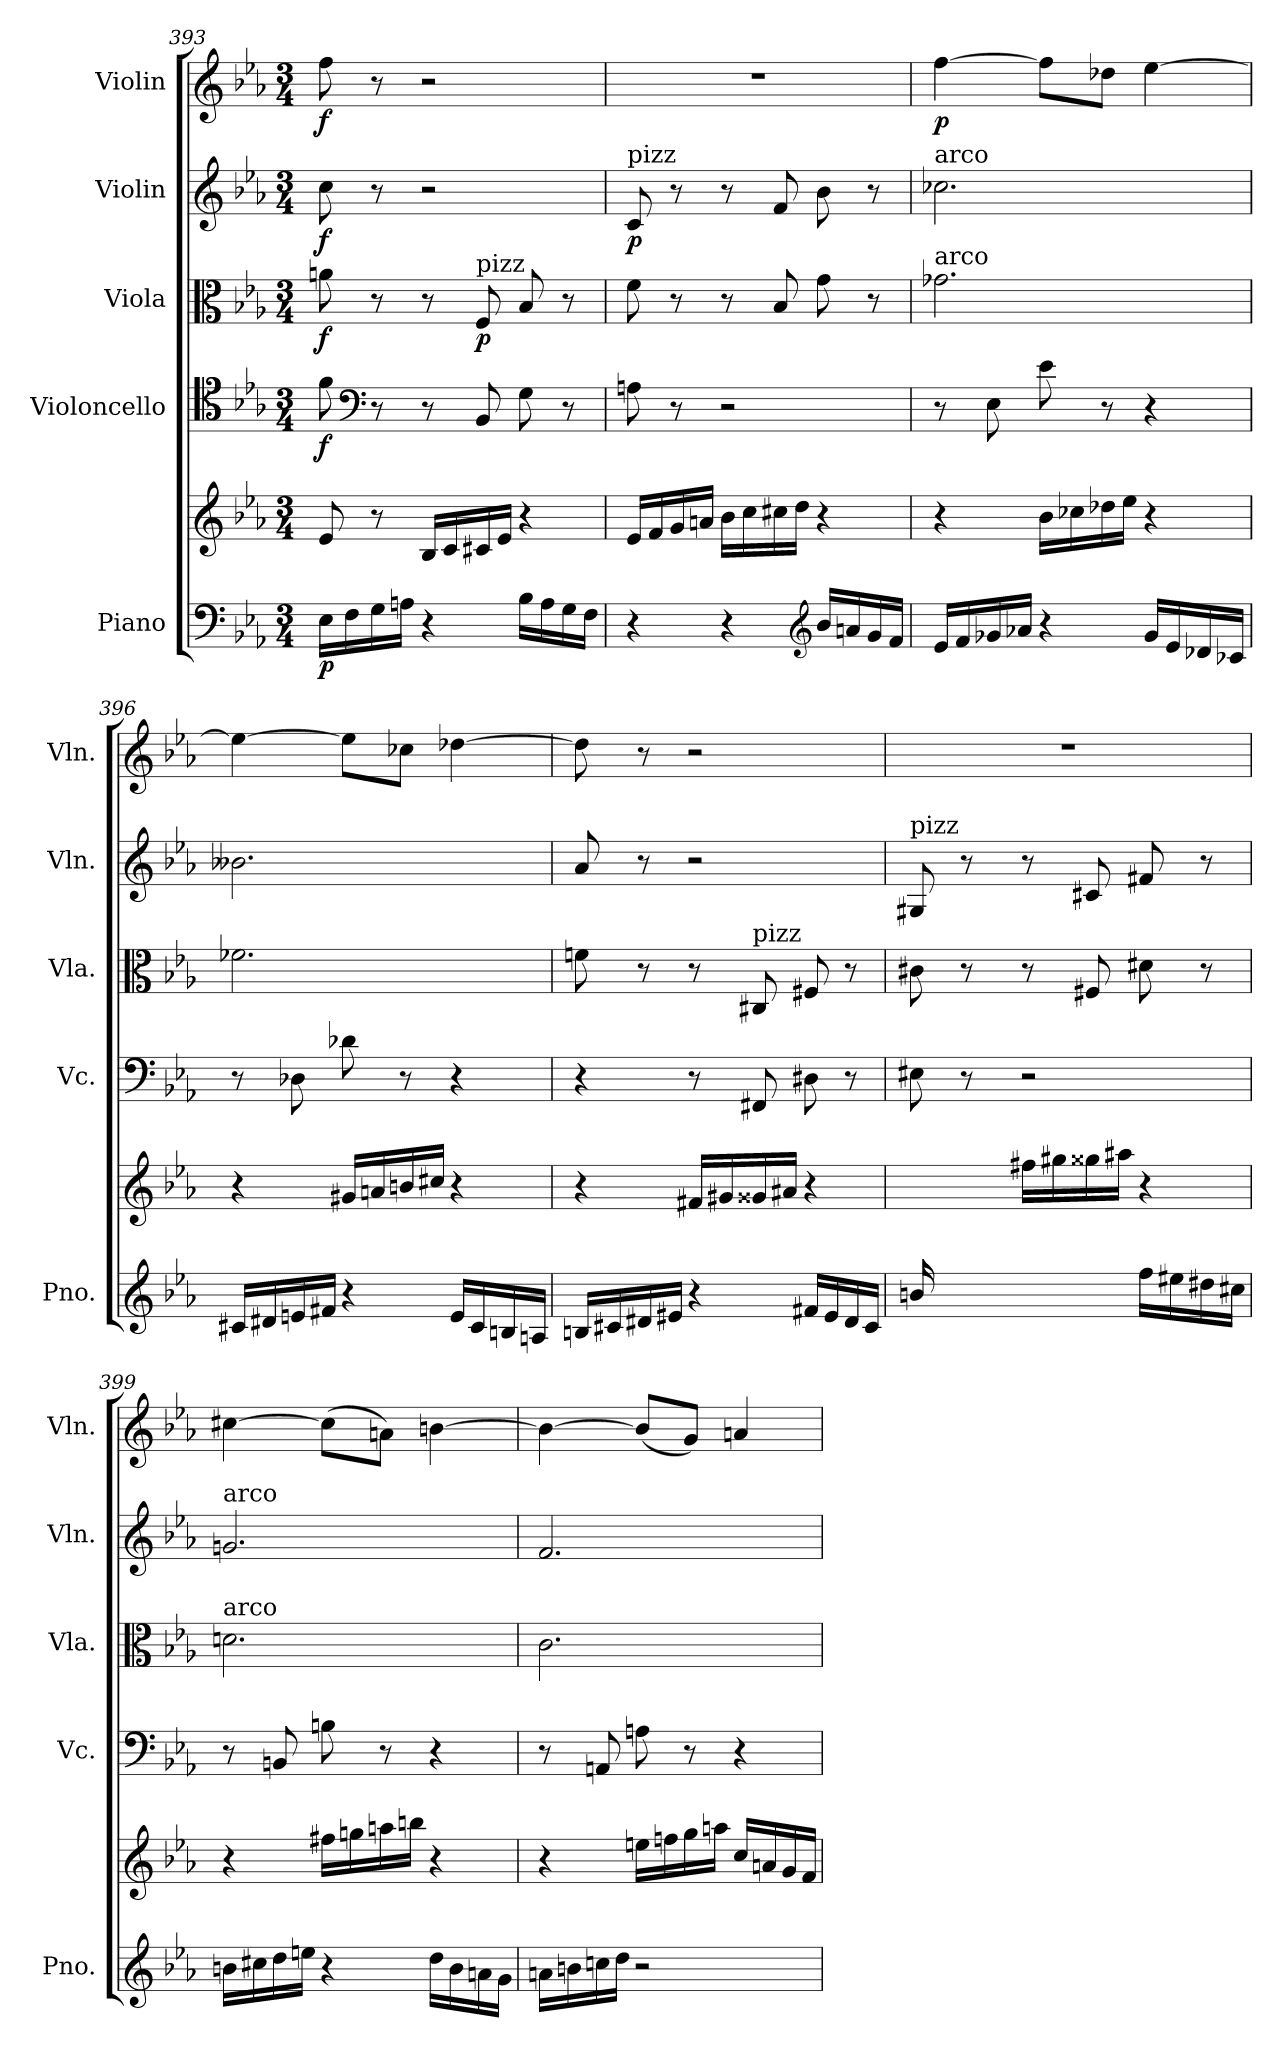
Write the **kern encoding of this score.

**kern	**kern	**dynam	**kern	**dynam	**kern	**dynam	**kern	**dynam	**kern	**dynam
*part5	*part5	*part5	*part4	*part4	*part3	*part3	*part2	*part2	*part1	*part1
*staff6	*staff5	*staff5/6	*staff4	*staff4	*staff3	*staff3	*staff2	*staff2	*staff1	*staff1
*I"Piano	*	*	*I"Violoncello	*	*I"Viola	*	*I"Violin	*	*I"Violin	*
*I'Pno.	*	*	*I'Vc.	*	*I'Vla.	*	*I'Vln.	*	*I'Vln.	*
*clefF4	*clefG2	*	*clefC4	*	*clefC3	*	*clefG2	*	*clefG2	*
*k[b-e-a-]	*k[b-e-a-]	*	*k[b-e-a-]	*	*k[b-e-a-]	*	*k[b-e-a-]	*	*k[b-e-a-]	*
*M3/4	*M3/4	*	*M3/4	*	*M3/4	*	*M3/4	*	*M3/4	*
=393	=393	=393	=393	=393	=393	=393	=393	=393	=393	=393
!	!	!LO:DY:b=2	!	!LO:DY:b	!	!LO:DY:b	!	!LO:DY:b	!	!LO:DY:b
16E-\LL	8e-/	p	8f\	f	8an\	f	8cc\	f	8ff\	f
16F\	.	.	.	.	.	.	.	.	.	.
*	*	*	*clefF4	*	*	*	*	*	*	*
16G\	8r	.	8r	.	8r	.	8r	.	8r	.
16An\JJ	.	.	.	.	.	.	.	.	.	.
4r	16B-/LL	.	8r	.	8r	.	2r	.	2r	.
.	16c/	.	.	.	.	.	.	.	.	.
!	!	!	!	!	!LO:TX:a:t=pizz	!	!	!	!	!
!	!	!	!	!	!	!LO:DY:b	!	!	!	!
.	16c#X/	.	8BB-/	.	8F/	p	.	.	.	.
.	16e-/JJ	.	.	.	.	.	.	.	.	.
16B-\LL	4r	.	8G\	.	8B-/	.	.	.	.	.
16A\	.	.	.	.	.	.	.	.	.	.
16G\	.	.	8r	.	8r	.	.	.	.	.
16F\JJ	.	.	.	.	.	.	.	.	.	.
!!LO:PB:g=z
=394	=394	=394	=394	=394	=394	=394	=394	=394	=394	=394
!	!	!	!	!	!	!	!LO:TX:a:t=pizz	!	!	!
!	!	!	!	!	!	!	!	!LO:DY:b	!	!
4r	16e-/LL	.	8An\	.	8f\	.	8c/	p	2.r	.
.	16f/	.	.	.	.	.	.	.	.	.
.	16g/	.	8r	.	8r	.	8r	.	.	.
.	16an/JJ	.	.	.	.	.	.	.	.	.
4r	16b-\LL	.	2r	.	8r	.	8r	.	.	.
.	16cc\	.	.	.	.	.	.	.	.	.
.	16cc#X\	.	.	.	8B-/	.	8f/	.	.	.
.	16dd\JJ	.	.	.	.	.	.	.	.	.
*clefG2	*	*	*	*	*	*	*	*	*	*
16b-/LL	4r	.	.	.	8g\	.	8b-\	.	.	.
16an/	.	.	.	.	.	.	.	.	.	.
16g/	.	.	.	.	8r	.	8r	.	.	.
16f/JJ	.	.	.	.	.	.	.	.	.	.
=395	=395	=395	=395	=395	=395	=395	=395	=395	=395	=395
!	!	!	!	!	!	!	!LO:TX:a:t=arco	!	!	!
!	!	!	!	!	!LO:TX:a:t=arco	!	!	!	!	!
!	!	!	!	!	!	!	!	!	!	!LO:DY:b
16e-/LL	4r	.	8r	.	2.g-X\	.	2.cc-X\	.	[4ff\	p
16f/	.	.	.	.	.	.	.	.	.	.
16g-X/	.	.	8E-\	.	.	.	.	.	.	.
16a-X/JJ	.	.	.	.	.	.	.	.	.	.
4r	16b-\LL	.	8e-\	.	.	.	.	.	8ff\L]	.
.	16cc-X\	.	.	.	.	.	.	.	.	.
.	16dd-X\	.	8r	.	.	.	.	.	8dd-X\J	.
.	16ee-\JJ	.	.	.	.	.	.	.	.	.
16g-/LL	4r	.	4r	.	.	.	.	.	[4ee-\	.
16e-/	.	.	.	.	.	.	.	.	.	.
16d-X/	.	.	.	.	.	.	.	.	.	.
16c-X/JJ	.	.	.	.	.	.	.	.	.	.
!!LO:LB:g=z
=396	=396	=396	=396	=396	=396	=396	=396	=396	=396	=396
16c#X/LL	4r	.	8r	.	2.f-X\	.	2.b--X\	.	4ee-\_	.
16d#X/	.	.	.	.	.	.	.	.	.	.
16en/	.	.	8D-X\	.	.	.	.	.	.	.
16f#X/JJ	.	.	.	.	.	.	.	.	.	.
4r	16g#X/LL	.	8d-X\	.	.	.	.	.	8ee-\L]	.
.	16an/	.	.	.	.	.	.	.	.	.
.	16bn/	.	8r	.	.	.	.	.	8cc-X\J	.
.	16cc#X/JJ	.	.	.	.	.	.	.	.	.
16e/LL	4r	.	4r	.	.	.	.	.	[4dd-X\	.
16c#/	.	.	.	.	.	.	.	.	.	.
16Bn/	.	.	.	.	.	.	.	.	.	.
16An/JJ	.	.	.	.	.	.	.	.	.	.
=397	=397	=397	=397	=397	=397	=397	=397	=397	=397	=397
16Bn/LL	4r	.	4r	.	8fn\	.	8a-/	.	8dd-\]	.
16c#X/	.	.	.	.	.	.	.	.	.	.
16d#X/	.	.	.	.	8r	.	8r	.	8r	.
16e#X/JJ	.	.	.	.	.	.	.	.	.	.
4r	16f#X/LL	.	8r	.	8r	.	2r	.	2r	.
.	16g#X/	.	.	.	.	.	.	.	.	.
!	!	!	!	!	!LO:TX:a:t=pizz	!	!	!	!	!
.	16g##X/	.	8FF#X/	.	8C#X/	.	.	.	.	.
.	16a#X/JJ	.	.	.	.	.	.	.	.	.
16f#X/LL	4r	.	8D#X\	.	8F#X/	.	.	.	.	.
16e#/	.	.	.	.	.	.	.	.	.	.
16d#/	.	.	8r	.	8r	.	.	.	.	.
16c#/JJ	.	.	.	.	.	.	.	.	.	.
!!LO:PB:g=z
=398	=398	=398	=398	=398	=398	=398	=398	=398	=398	=398
*^	*	*	*	*	*	*	*	*	*	*
!	!	!	!	!	!	!	!	!LO:TX:a:t=pizz	!	!	!
16bn/LL	4ryy	16ryy	.	8E#X\	.	8c#X\	.	8G#X/	.	2.r	.
2ryy	.	16cc#X\	.	.	.	.	.	.	.	.	.
.	.	16dd#X\	.	8r	.	8r	.	8r	.	.	.
.	.	16ee#X\JJ	.	.	.	.	.	.	.	.	.
.	4ryy	16ff#X\LL	.	2r	.	8r	.	8r	.	.	.
.	.	16gg#X\	.	.	.	.	.	.	.	.	.
.	.	16gg##X\	.	.	.	8F#X/	.	8c#X/	.	.	.
.	.	16aa#X\JJ	.	.	.	.	.	.	.	.	.
.	16ff\LL	4r	.	.	.	8d#X\	.	8f#X/	.	.	.
8.ryy	16ee#X\	.	.	.	.	.	.	.	.	.	.
.	16dd#X\	.	.	.	.	8r	.	8r	.	.	.
.	16cc#X\JJ	.	.	.	.	.	.	.	.	.	.
=399	=399	=399	=399	=399	=399	=399	=399	=399	=399	=399	=399
!	!	!	!	!	!	!	!	!LO:TX:a:t=arco	!	!	!
!	!	!	!	!	!	!LO:TX:a:t=arco	!	!	!	!	!
*v	*v	*	*	*	*	*	*	*	*	*	*
16bn\LL	4r	.	8r	.	2.dn\	.	2.gn/	.	[4cc#X\	.
16cc#X\	.	.	.	.	.	.	.	.	.	.
16dd\	.	.	8BBn/	.	.	.	.	.	.	.
16een\JJ	.	.	.	.	.	.	.	.	.	.
4r	16ff#X\LL	.	8Bn\	.	.	.	.	.	(8cc#\L]	.
.	16ggn\	.	.	.	.	.	.	.	.	.
.	16aan\	.	8r	.	.	.	.	.	8an\J)	.
.	16bbn\JJ	.	.	.	.	.	.	.	.	.
16dd\LL	4r	.	4r	.	.	.	.	.	[4bn\	.
16b\	.	.	.	.	.	.	.	.	.	.
16an\	.	.	.	.	.	.	.	.	.	.
16g\JJ	.	.	.	.	.	.	.	.	.	.
!!LO:LB:g=z
=400	=400	=400	=400	=400	=400	=400	=400	=400	=400	=400
16an\LL	4r	.	8r	.	2.c\	.	2.f/	.	4b\_	.
16bn\	.	.	.	.	.	.	.	.	.	.
16ccn\	.	.	8AAn/	.	.	.	.	.	.	.
16dd\JJ	.	.	.	.	.	.	.	.	.	.
2r	16een\LL	.	8An\	.	.	.	.	.	(8b/L]	.
.	16ffn\	.	.	.	.	.	.	.	.	.
.	16gg\	.	8r	.	.	.	.	.	8g/J)	.
.	16aan\JJ	.	.	.	.	.	.	.	.	.
.	16cc/LL	.	4r	.	.	.	.	.	4an/	.
.	16an/	.	.	.	.	.	.	.	.	.
.	16g/	.	.	.	.	.	.	.	.	.
.	16f/JJ	.	.	.	.	.	.	.	.	.
=	=	=	=	=	=	=	=	=	=	=
*-	*-	*-	*-	*-	*-	*-	*-	*-	*-	*-
